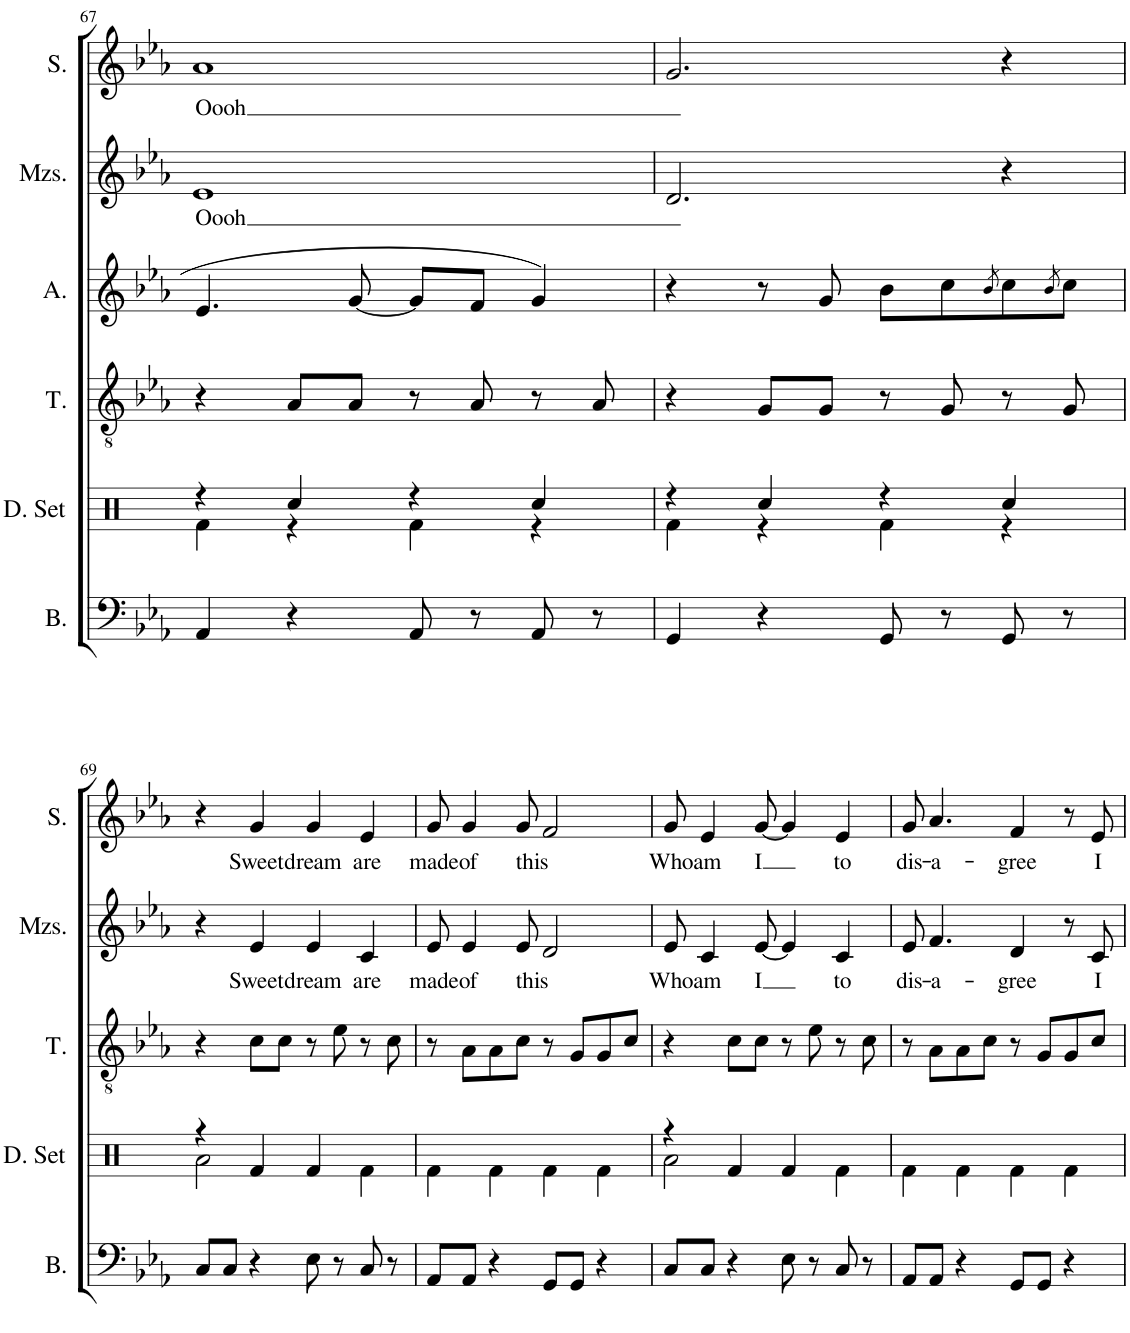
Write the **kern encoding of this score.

**kern	**kern	**kern	**kern	**text	**kern	**text
*part5	*part4	*part3	*part2	*part2	*part1	*part1
*staff5	*staff4	*staff3	*staff2	*staff2	*staff1	*staff1
*I"Bass	*I"Tenor	*I"Alto	*I"Mezzo-soprano	*	*I"Soprano	*
*I'B.	*I'T.	*I'A.	*I'Mzs.	*	*I'S.	*
!!LO:PB:g=z
*clefF4	*clefGv2	*clefG2	*clefG2	*	*clefG2	*
*k[b-e-a-]	*k[b-e-a-]	*k[b-e-a-]	*k[b-e-a-]	*	*k[b-e-a-]	*
*M4/4	*M4/4	*M4/4	*M4/4	*	*M4/4	*
=67	=67	=67	=67	=67	=67	=67
!	!	!	!	!LO:LY:b	!	!LO:LY:b
4AA-/	4r	4.e-/	1e-	Oooh	1a-	Oooh
4r	8A-/L	.	.	.	.	.
.	8A-/J	[8g/	.	.	.	.
8AA-/	8r	8g/L]	.	.	.	.
8r	8A-/	8f/J	.	.	.	.
8AA-/	8r	4g/	.	.	.	.
8r	8A-/	.	.	.	.	.
=68	=68	=68	=68	=68	=68	=68
4GG/	4r	4r	2.d/	.	2.g/	.
4r	8G/L	8r	.	.	.	.
.	8G/J	8g/	.	.	.	.
8GG/	8r	8b-\L	.	.	.	.
8r	8G/	8cc\	.	.	.	.
.	.	8qb-/	.	.	.	.
8GG/	8r	8cc\	4r	.	4r	.
.	.	8qb-/	.	.	.	.
8r	8G/	8cc\J	.	.	.	.
!!LO:LB:g=z
=69	=69	=69	=69	=69	=69	=69
8C/L	4r	1r	4r	.	4r	.
8C/J	.	.	.	.	.	.
!	!	!	!	!LO:LY:b	!	!LO:LY:b
4r	8c\L	.	4e-/	Sweet	4g/	Sweet
.	8c\J	.	.	.	.	.
!	!	!	!	!LO:LY:b	!	!LO:LY:b
8E-\	8r	.	4e-/	dream	4g/	dream
8r	8e-\	.	.	.	.	.
!	!	!	!	!LO:LY:b	!	!LO:LY:b
8C/	8r	.	4c/	are	4e-/	are
8r	8c\	.	.	.	.	.
=70	=70	=70	=70	=70	=70	=70
!	!	!	!	!LO:LY:b	!	!LO:LY:b
8AA-/L	8r	1r	8e-/	made	8g/	made
!	!	!	!	!LO:LY:b	!	!LO:LY:b
8AA-/J	8A-\L	.	4e-/	of	4g/	of
4r	8A-\	.	.	.	.	.
!	!	!	!	!LO:LY:b	!	!LO:LY:b
.	8c\J	.	8e-/	this	8g/	this
8GG/L	8r	.	2d/	.	2f/	.
8GG/J	8G/L	.	.	.	.	.
4r	8G/	.	.	.	.	.
.	8c/J	.	.	.	.	.
=71	=71	=71	=71	=71	=71	=71
!	!	!	!	!LO:LY:b	!	!LO:LY:b
8C/L	4r	1r	8e-/	Who	8g/	Who
!	!	!	!	!LO:LY:b	!	!LO:LY:b
8C/J	.	.	4c/	am	4e-/	am
4r	8c\L	.	.	.	.	.
!	!	!	!	!LO:LY:b	!	!LO:LY:b
.	8c\J	.	[8e-/	I	[8g/	I
8E-\	8r	.	4e-/]	.	4g/]	.
8r	8e-\	.	.	.	.	.
!	!	!	!	!LO:LY:b	!	!LO:LY:b
8C/	8r	.	4c/	to	4e-/	to
8r	8c\	.	.	.	.	.
=72	=72	=72	=72	=72	=72	=72
!	!	!	!	!LO:LY:b	!	!LO:LY:b
8AA-/L	8r	1r	8e-/	dis-	8g/	dis-
!	!	!	!	!LO:LY:b	!	!LO:LY:b
8AA-/J	8A-\L	.	4.f/	-a-	4.a-/	-a-
4r	8A-\	.	.	.	.	.
.	8c\J	.	.	.	.	.
!	!	!	!	!LO:LY:b	!	!LO:LY:b
8GG/L	8r	.	4d/	-gree	4f/	-gree
8GG/J	8G/L	.	.	.	.	.
4r	8G/	.	8r	.	8r	.
!	!	!	!	!LO:LY:b	!	!LO:LY:b
.	8c/J	.	8c/	I	8e-/	I
=	=	=	=	=	=	=
*-	*-	*-	*-	*-	*-	*-
